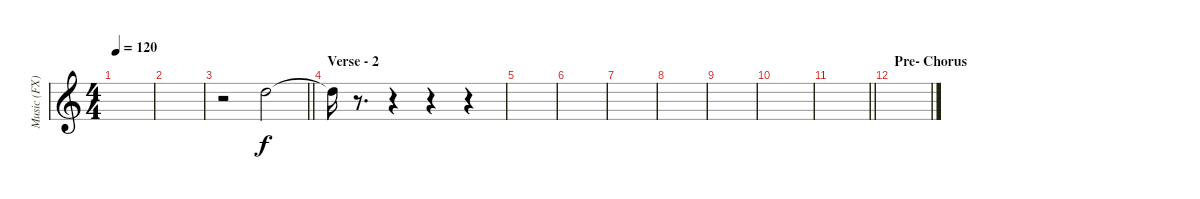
\track ("Music (FX)" "Music (FX)") {instrument seashore}
\staff {score}
\tuning (E4 B3 G3 D3) {hide}
\ts (4 4)
\tempo 120
\clef g2
\ks c
|
|
\barLineRight lightlight
r.2 15.2.2 |
\section ("" "Verse - 2")
15.2{t}.16 r.8{d} r.4 r.4 r.4 |
|
|
|
|
|
|
\barLineRight lightlight
|
\section ("" "Pre- Chorus")
